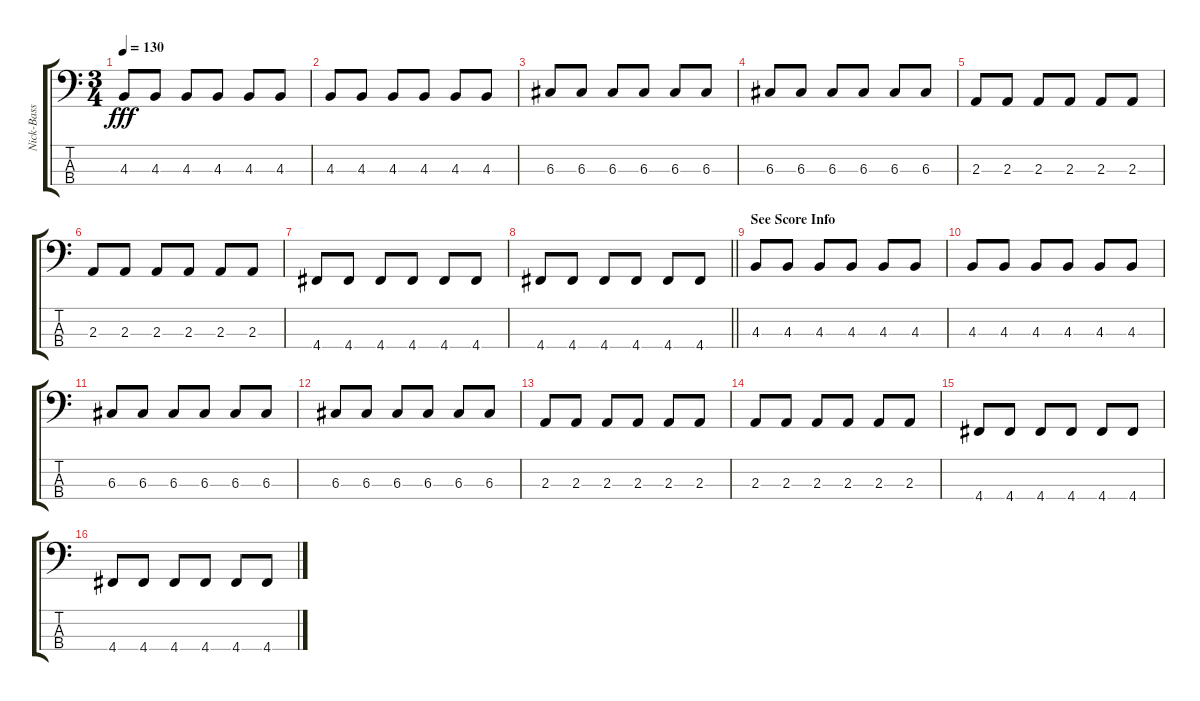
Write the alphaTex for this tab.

\track ("Nick-Bass" "Nick-Bass") {instrument electricbassfinger}
\staff {score tabs}
\tuning (F2 C2 G1 D1) {hide}
\ts (3 4)
\tempo 130
\clef f4
\ks c
4.3.8{dy fff} 4.3.8 4.3.8 4.3.8 4.3.8 4.3.8 |
4.3.8 4.3.8 4.3.8 4.3.8 4.3.8 4.3.8 |
6.3.8 6.3.8 6.3.8 6.3.8 6.3.8 6.3.8 |
6.3.8 6.3.8 6.3.8 6.3.8 6.3.8 6.3.8 |
2.3.8 2.3.8 2.3.8 2.3.8 2.3.8 2.3.8 |
2.3.8 2.3.8 2.3.8 2.3.8 2.3.8 2.3.8 |
4.4.8 4.4.8 4.4.8 4.4.8 4.4.8 4.4.8 |
\barLineRight lightlight
4.4.8 4.4.8 4.4.8 4.4.8 4.4.8 4.4.8 |
\section ("" "See Score Info")
4.3.8 4.3.8 4.3.8 4.3.8 4.3.8 4.3.8 |
4.3.8 4.3.8 4.3.8 4.3.8 4.3.8 4.3.8 |
6.3.8 6.3.8 6.3.8 6.3.8 6.3.8 6.3.8 |
6.3.8 6.3.8 6.3.8 6.3.8 6.3.8 6.3.8 |
2.3.8 2.3.8 2.3.8 2.3.8 2.3.8 2.3.8 |
2.3.8 2.3.8 2.3.8 2.3.8 2.3.8 2.3.8 |
4.4.8 4.4.8 4.4.8 4.4.8 4.4.8 4.4.8 |
4.4.8 4.4.8 4.4.8 4.4.8 4.4.8 4.4.8
